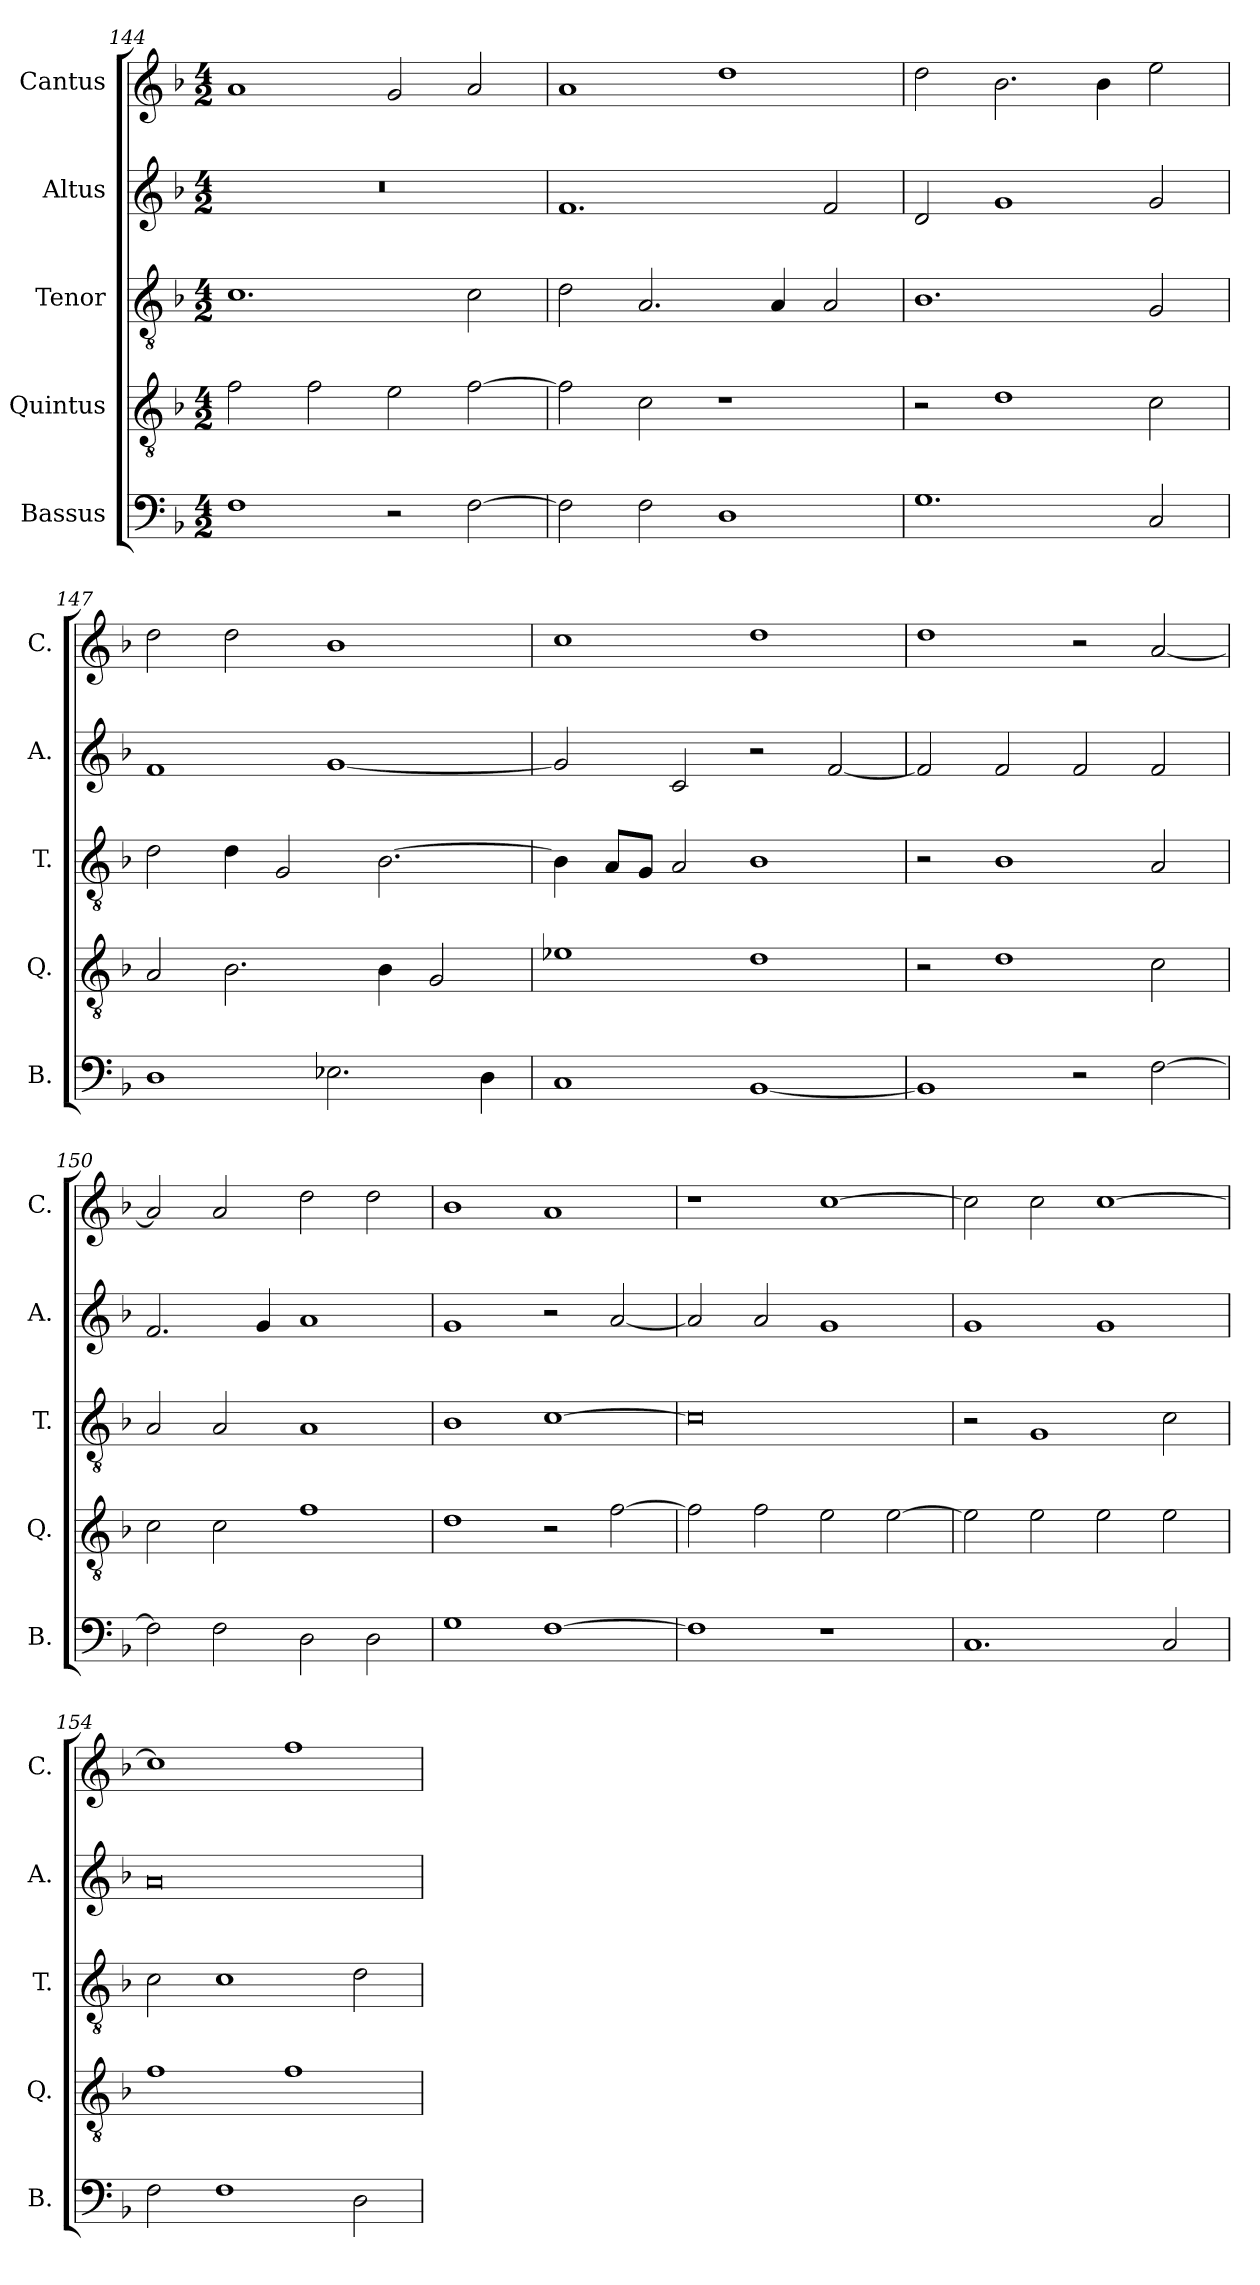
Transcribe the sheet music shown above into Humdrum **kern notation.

**kern	**kern	**kern	**kern	**kern
*part5	*part4	*part3	*part2	*part1
*staff5	*staff4	*staff3	*staff2	*staff1
*I"Bassus	*I"Quintus	*I"Tenor	*I"Altus	*I"Cantus
*I'B.	*I'Q.	*I'T.	*I'A.	*I'C.
*clefF4	*clefGv2	*clefGv2	*clefG2	*clefG2
*k[b-]	*k[b-]	*k[b-]	*k[b-]	*k[b-]
*M4/2	*M4/2	*M4/2	*M4/2	*M4/2
=144	=144	=144	=144	=144
1F	2f\	1.c	0r	1a
.	2f\	.	.	.
2r	2e\	.	.	2g/
[2F\	[2f\	2c\	.	2a/
=145	=145	=145	=145	=145
2F\]	2f\]	2d\	1.f	1a
2F\	2c\	2.A/	.	.
1D	1r	.	.	1dd
.	.	4A/	.	.
.	.	2A/	2f/	.
=146	=146	=146	=146	=146
1.G	2r	1.B-	2d/	2dd\
.	1d	.	1g	2.b-\
.	.	.	.	4b-\
2C/	2c\	2G/	2g/	2ee\
=147	=147	=147	=147	=147
1D	2A/	2d\	1f	2dd\
.	2.B-\	4d\	.	2dd\
.	.	2G/	.	.
2.E-X\	.	.	[1g	1b-
.	4B-\	[2.B-\	.	.
.	2G/	.	.	.
4D\	.	.	.	.
=148	=148	=148	=148	=148
1C	1e-X	4B-\]	2g/]	1cc
.	.	8A/L	.	.
.	.	8G/J	.	.
.	.	2A/	2c/	.
[1BB-	1d	1B-	2r	1dd
.	.	.	[2f/	.
=149	=149	=149	=149	=149
1BB-]	2r	2r	2f/]	1dd
.	1d	1B-	2f/	.
2r	.	.	2f/	2r
[2F\	2c\	2A/	2f/	[2a/
=150	=150	=150	=150	=150
2F\]	2c\	2A/	2.f/	2a/]
2F\	2c\	2A/	.	2a/
.	.	.	4g/	.
2D\	1f	1A	1a	2dd\
2D\	.	.	.	2dd\
=151	=151	=151	=151	=151
1G	1d	1B-	1g	1b-
[1F	2r	[1c	2r	1a
.	[2f\	.	[2a/	.
=152	=152	=152	=152	=152
1F]	2f\]	0c]	2a/]	1r
.	2f\	.	2a/	.
1r	2e\	.	1g	[1cc
.	[2e\	.	.	.
=153	=153	=153	=153	=153
1.C	2e\]	2r	1g	2cc\]
.	2e\	1G	.	2cc\
.	2e\	.	1g	[1cc
2C/	2e\	2c\	.	.
=154	=154	=154	=154	=154
2F\	1f	2c\	0a	1cc]
1F	.	1c	.	.
.	1f	.	.	1ff
2D\	.	2d\	.	.
=	=	=	=	=
*-	*-	*-	*-	*-
